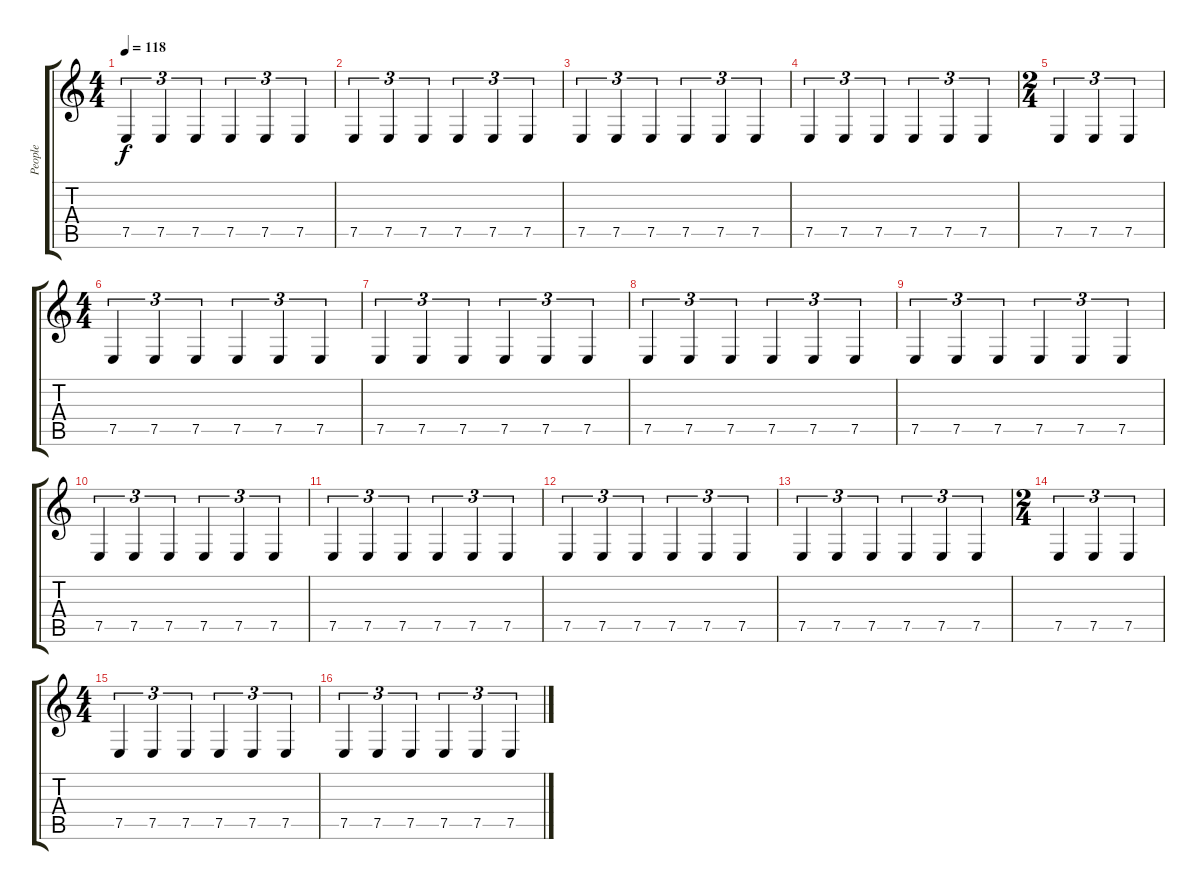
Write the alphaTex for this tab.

\track ("People" "People") {instrument applause}
\staff {score tabs}
\tuning (E4 B3 G3 D3 A2 E2) {hide}
\ts (4 4)
\tempo 118
\clef g2
\ks c
7.5.4{tu (3 2) dy f} 7.5.4{tu (3 2)} 7.5.4{tu (3 2)} 7.5.4{tu (3 2)} 7.5.4{tu (3 2)} 7.5.4{tu (3 2)} |
7.5.4{tu (3 2)} 7.5.4{tu (3 2)} 7.5.4{tu (3 2)} 7.5.4{tu (3 2)} 7.5.4{tu (3 2)} 7.5.4{tu (3 2)} |
7.5.4{tu (3 2)} 7.5.4{tu (3 2)} 7.5.4{tu (3 2)} 7.5.4{tu (3 2)} 7.5.4{tu (3 2)} 7.5.4{tu (3 2)} |
7.5.4{tu (3 2)} 7.5.4{tu (3 2)} 7.5.4{tu (3 2)} 7.5.4{tu (3 2)} 7.5.4{tu (3 2)} 7.5.4{tu (3 2)} |
\ts (2 4)
7.5.4{tu (3 2)} 7.5.4{tu (3 2)} 7.5.4{tu (3 2)} |
\ts (4 4)
7.5.4{tu (3 2)} 7.5.4{tu (3 2)} 7.5.4{tu (3 2)} 7.5.4{tu (3 2)} 7.5.4{tu (3 2)} 7.5.4{tu (3 2)} |
7.5.4{tu (3 2)} 7.5.4{tu (3 2)} 7.5.4{tu (3 2)} 7.5.4{tu (3 2)} 7.5.4{tu (3 2)} 7.5.4{tu (3 2)} |
7.5.4{tu (3 2)} 7.5.4{tu (3 2)} 7.5.4{tu (3 2)} 7.5.4{tu (3 2)} 7.5.4{tu (3 2)} 7.5.4{tu (3 2)} |
7.5.4{tu (3 2)} 7.5.4{tu (3 2)} 7.5.4{tu (3 2)} 7.5.4{tu (3 2)} 7.5.4{tu (3 2)} 7.5.4{tu (3 2)} |
7.5.4{tu (3 2)} 7.5.4{tu (3 2)} 7.5.4{tu (3 2)} 7.5.4{tu (3 2)} 7.5.4{tu (3 2)} 7.5.4{tu (3 2)} |
7.5.4{tu (3 2)} 7.5.4{tu (3 2)} 7.5.4{tu (3 2)} 7.5.4{tu (3 2)} 7.5.4{tu (3 2)} 7.5.4{tu (3 2)} |
7.5.4{tu (3 2)} 7.5.4{tu (3 2)} 7.5.4{tu (3 2)} 7.5.4{tu (3 2)} 7.5.4{tu (3 2)} 7.5.4{tu (3 2)} |
7.5.4{tu (3 2)} 7.5.4{tu (3 2)} 7.5.4{tu (3 2)} 7.5.4{tu (3 2)} 7.5.4{tu (3 2)} 7.5.4{tu (3 2)} |
\ts (2 4)
7.5.4{tu (3 2)} 7.5.4{tu (3 2)} 7.5.4{tu (3 2)} |
\ts (4 4)
7.5.4{tu (3 2)} 7.5.4{tu (3 2)} 7.5.4{tu (3 2)} 7.5.4{tu (3 2)} 7.5.4{tu (3 2)} 7.5.4{tu (3 2)} |
7.5.4{tu (3 2)} 7.5.4{tu (3 2)} 7.5.4{tu (3 2)} 7.5.4{tu (3 2)} 7.5.4{tu (3 2)} 7.5.4{tu (3 2)}
